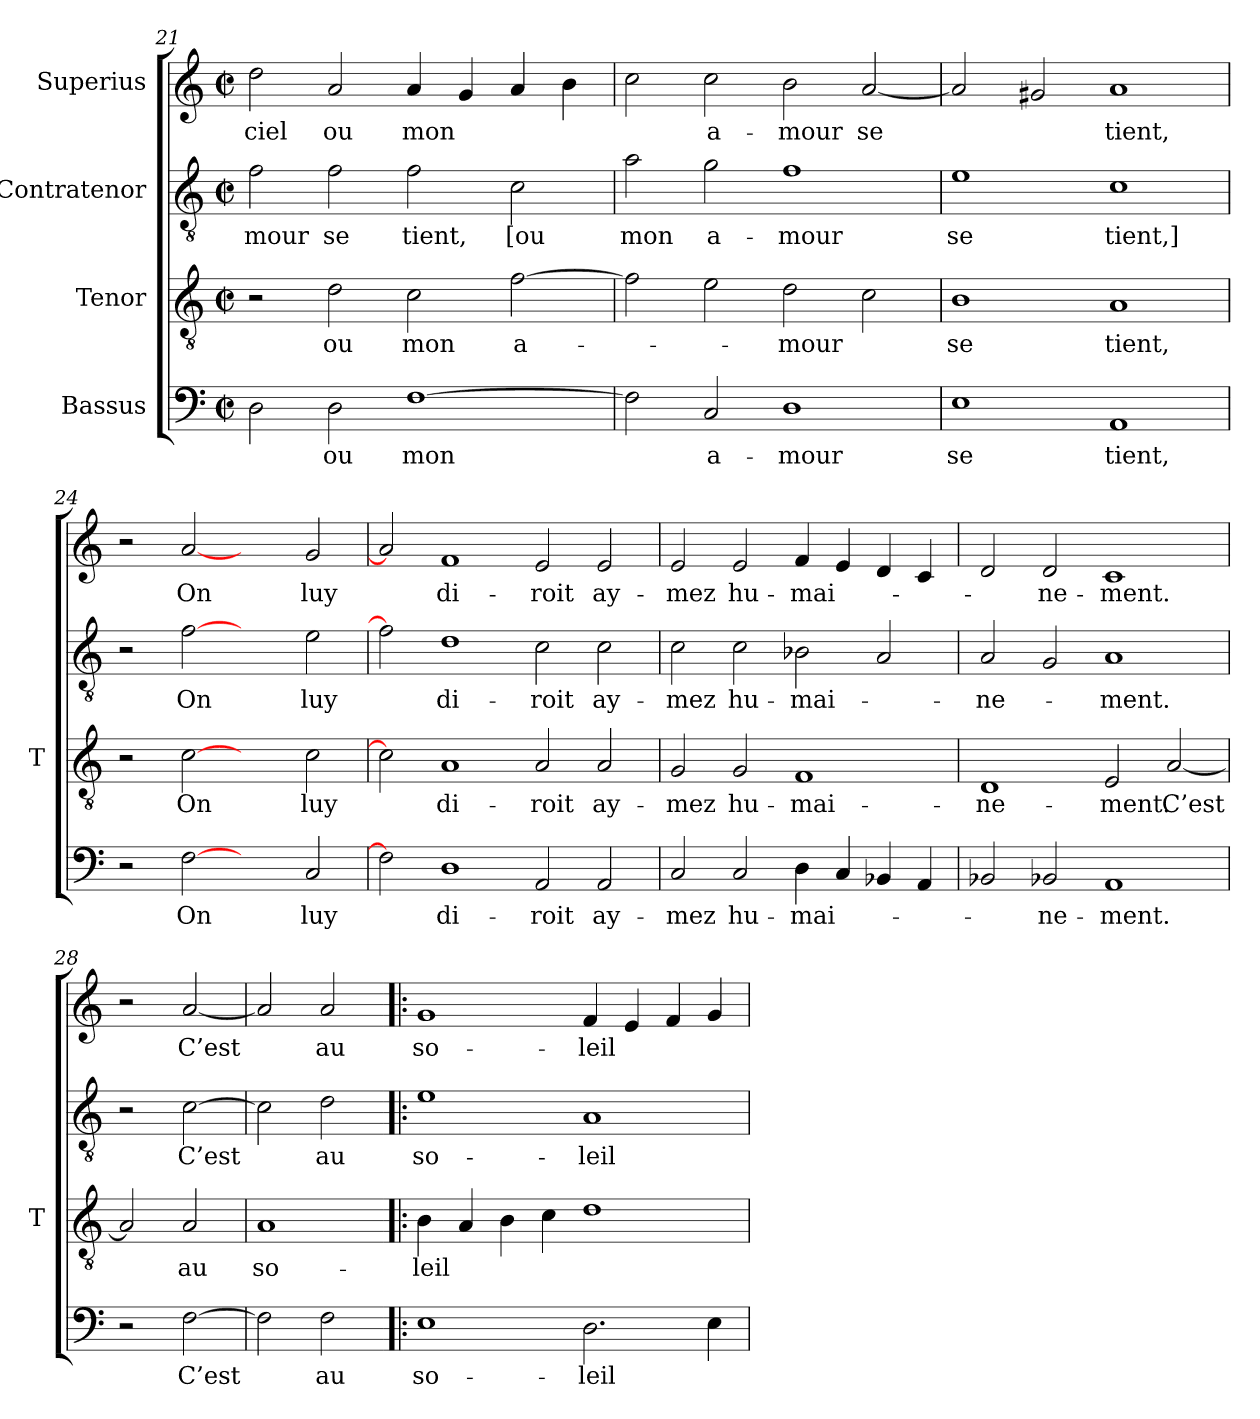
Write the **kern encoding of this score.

**kern	**text	**kern	**text	**kern	**text	**kern	**text
*part4	*part4	*part3	*part3	*part2	*part2	*part1	*part1
*staff4	*staff4	*staff3	*staff3	*staff2	*staff2	*staff1	*staff1
*I"Bassus	*	*I"Tenor	*	*I"Contratenor	*	*I"Superius	*
*	*	*I'T	*	*	*	*	*
*clefF4	*	*clefGv2	*	*clefGv2	*	*clefG2	*
*k[]	*	*k[]	*	*k[]	*	*k[]	*
*C:	*	*C:	*	*C:	*	*C:	*
*M2/2	*	*M2/2	*	*M2/2	*	*M2/2	*
*met(c|)	*	*met(c|)	*	*met(c|)	*	*met(c|)	*
=21	=21	=21	=21	=21	=21	=21	=21
2D	.	2r	.	2f	-mour	2dd	-ciel
2D	-ou	2d	-ou	2f	-se	2a	-ou
[1F	-mon	2c	-mon	2f	-tient,	4a	-mon
.	.	.	.	.	.	4g	.
.	.	[2f	a-	2c	-[ou	4a	.
.	.	.	.	.	.	4b	.
=22	=22	=22	=22	=22	=22	=22	=22
2F]	.	2f]	.	2a	-mon	2cc	.
2C	a-	2e	.	2g	a-	2cc	a-
1D	-mour	2d	-mour	1f	-mour	2b	-mour
.	.	2c	.	.	.	[2a	-se
=23	=23	=23	=23	=23	=23	=23	=23
1E	-se	1B	-se	1e	-se	2a]	.
.	.	.	.	.	.	2g#X	.
1AA	-tient,	1A	-tient,	1c	-tient,]	1a	-tient,
!!LO:LB:g=z
=24	=24	=24	=24	=24	=24	=24	=24
2r	.	2r	.	2r	.	2r	.
[2F	-On	[2c	-On	[2f	-On	[2a	-On
2ryy	.	2ryy	.	2ryy	.	2ryy	.
2C	-luy	2c	-luy	2e	-luy	2g	-luy
=25	=25	=25	=25	=25	=25	=25	=25
2F]	.	2c]	.	2f]	.	2a]	.
1D	di-	1A	di-	1d	di-	1f	di-
2AA	-roit	2A	-roit	2c	-roit	2e	-roit
2AA	ay-	2A	ay-	2c	ay-	2e	ay-
=26	=26	=26	=26	=26	=26	=26	=26
2C	-mez	2G	-mez	2c	-mez	2e	-mez
2C	hu-	2G	hu-	2c	hu-	2e	hu-
4D	mai-	1F	mai-	2B-X	mai-	4f	mai-
4C	.	.	.	.	.	4e	.
4BB-X	.	.	.	2A	.	4d	.
4AA	.	.	.	.	.	4c	.
=27	=27	=27	=27	=27	=27	=27	=27
2BB-X	.	1D	ne-	2A	ne-	2d	.
2BB-X	ne-	.	.	2G	.	2d	ne-
1AA	-ment.	2E	-ment.	1A	-ment.	1c	-ment.
.	.	[2A	-C’est	.	.	.	.
=28	=28	=28	=28	=28	=28	=28	=28
2r	.	2A]	.	2r	.	2r	.
[2F	-C’est	2A	-au	[2c	-C’est	[2a	-C’est
=29	=29	=29	=29	=29	=29	=29	=29
2F]	.	1A	so-	2c]	.	2a]	.
2F	-au	.	.	2d	-au	2a	-au
!!LO:PB:g=z
=30!|:	=30!|:	=30!|:	=30!|:	=30!|:	=30!|:	=30!|:	=30!|:
1E	so-	4B	-leil	1e	so-	1g	so-
.	.	4A	.	.	.	.	.
.	.	4B	.	.	.	.	.
.	.	4c	.	.	.	.	.
2.D	-leil	1d	.	1A	-leil	4f	-leil
.	.	.	.	.	.	4e	.
.	.	.	.	.	.	4f	.
4E	.	.	.	.	.	4g	.
=	=	=	=	=	=	=	=
*-	*-	*-	*-	*-	*-	*-	*-
